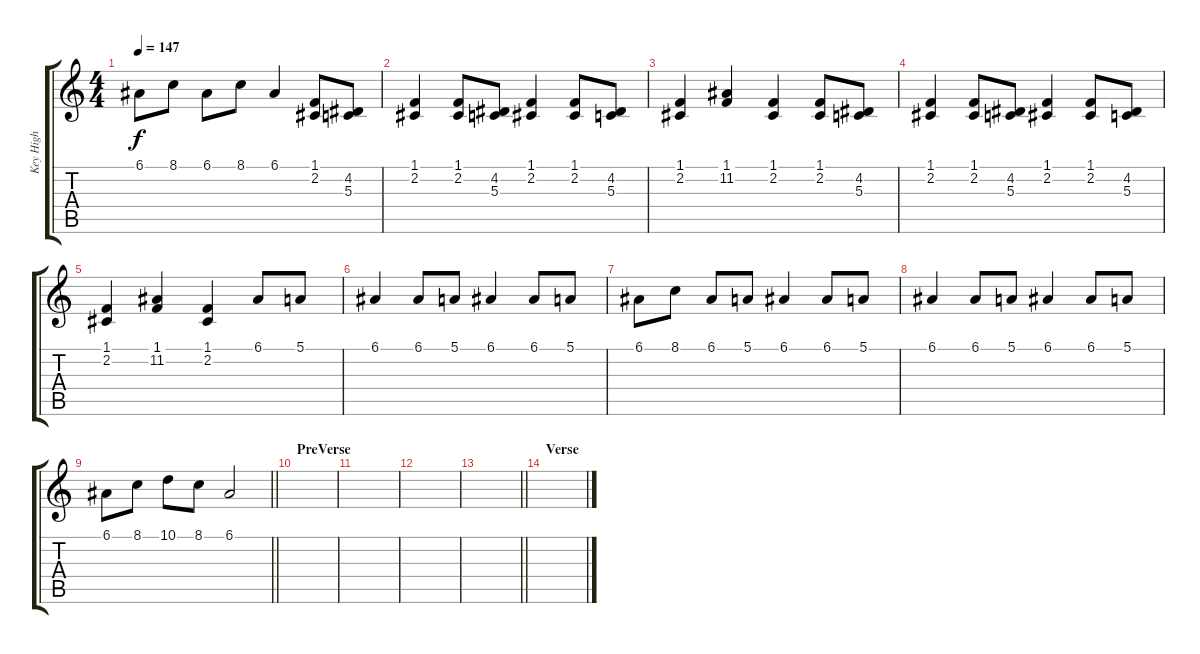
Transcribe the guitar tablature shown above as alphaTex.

\track ("Key High" "Key High") {instrument acousticgrandpiano}
\staff {score tabs}
\tuning (E4 B3 G3 D3 A2 E2) {hide}
\ts (4 4)
\tempo 147
\clef g2
\ks c
6.1.8{dy f} 8.1.8 6.1.8 8.1.8 6.1.4 (1.1 2.2).8 (4.2 5.3).8 |
(1.1 2.2).4 (1.1 2.2).8 (4.2 5.3).8 (1.1 2.2).4 (1.1 2.2).8 (4.2 5.3).8 |
(1.1 2.2).4 (1.1 11.2).4 (1.1 2.2).4 (1.1 2.2).8 (4.2 5.3).8 |
(1.1 2.2).4 (1.1 2.2).8 (4.2 5.3).8 (1.1 2.2).4 (1.1 2.2).8 (4.2 5.3).8 |
(1.1 2.2).4 (1.1 11.2).4 (1.1 2.2).4 6.1.8 5.1.8 |
6.1.4 6.1.8 5.1.8 6.1.4 6.1.8 5.1.8 |
6.1.8 8.1.8 6.1.8 5.1.8 6.1.4 6.1.8 5.1.8 |
6.1.4 6.1.8 5.1.8 6.1.4 6.1.8 5.1.8 |
\barLineRight lightlight
6.1.8 8.1.8 10.1.8 8.1.8 6.1.2 |
\section ("" "PreVerse")
|
|
|
\barLineRight lightlight
|
\section ("" "Verse")
